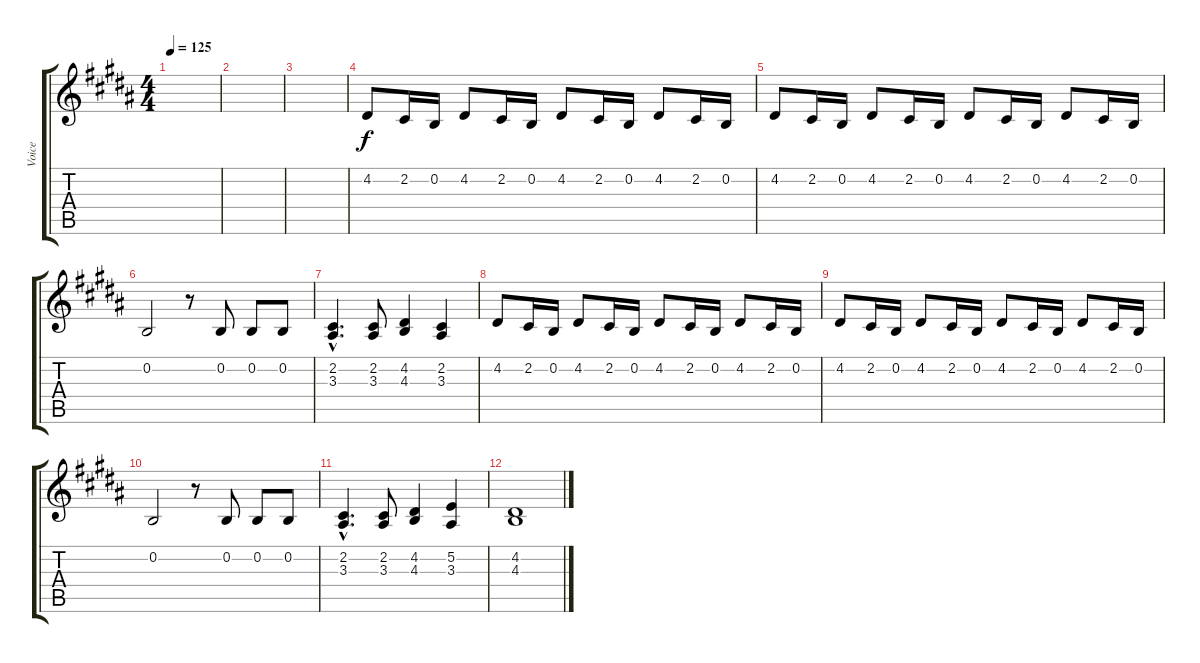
\track ("Voice" "Voice") {instrument fx5brightness}
\staff {score tabs}
\tuning (E4 B3 G3 D3 A2 E2) {hide}
\ts (4 4)
\tempo 125
\clef g2
\ks b
|
|
|
4.2.8 2.2.16 0.2.16 4.2.8 2.2.16 0.2.16 4.2.8 2.2.16 0.2.16 4.2.8 2.2.16 0.2.16 |
4.2.8 2.2.16 0.2.16 4.2.8 2.2.16 0.2.16 4.2.8 2.2.16 0.2.16 4.2.8 2.2.16 0.2.16 |
0.2.2 r.8 0.2.8 0.2.8 0.2.8 |
(2.2{hac} 3.3{hac}).4{d} (2.2 3.3).8 (4.2 4.3).4 (2.2 3.3).4 |
4.2.8 2.2.16 0.2.16 4.2.8 2.2.16 0.2.16 4.2.8 2.2.16 0.2.16 4.2.8 2.2.16 0.2.16 |
4.2.8 2.2.16 0.2.16 4.2.8 2.2.16 0.2.16 4.2.8 2.2.16 0.2.16 4.2.8 2.2.16 0.2.16 |
0.2.2 r.8 0.2.8 0.2.8 0.2.8 |
(2.2{hac} 3.3{hac}).4{d} (2.2 3.3).8 (4.2 4.3).4 (5.2 3.3).4 |
(4.2 4.3).1
